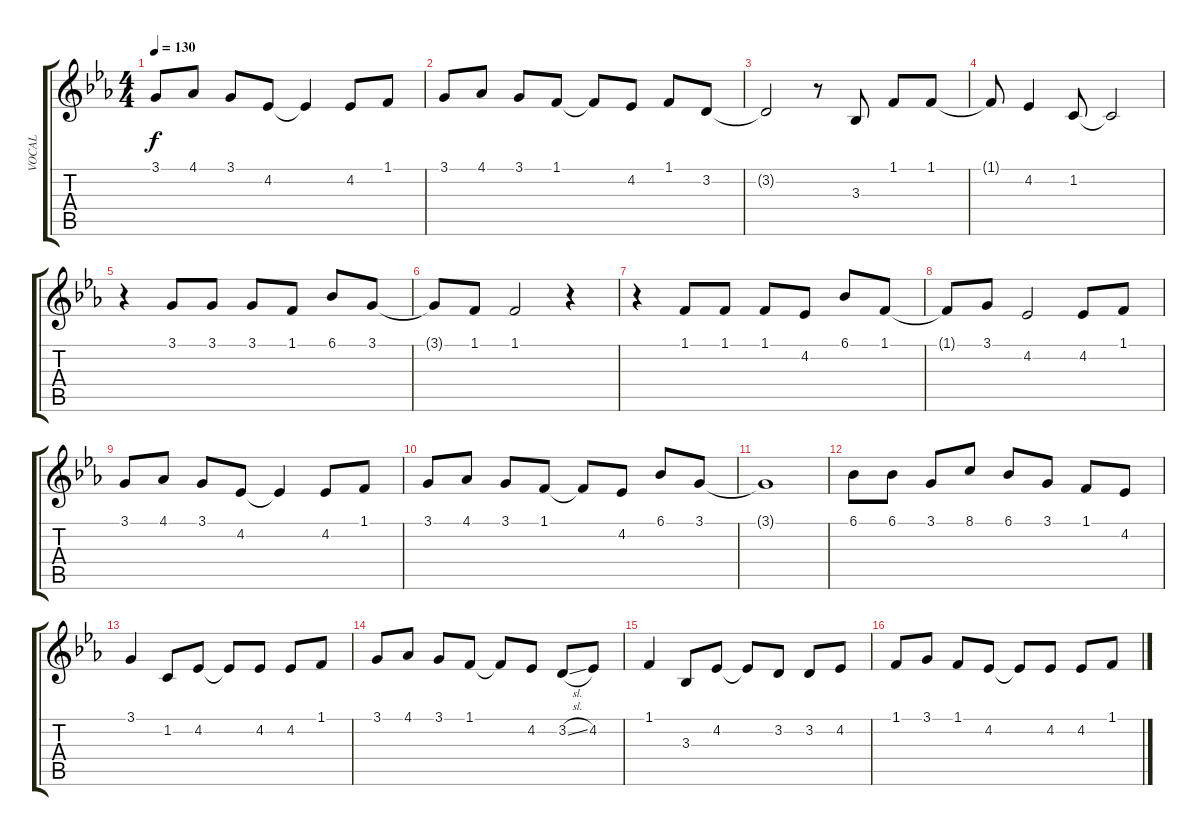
\track ("VOCAL" "VOCAL") {instrument clarinet}
\staff {score tabs}
\tuning (E4 B3 G3 D3 A2 E2) {hide}
\ts (4 4)
\tempo 130
\clef g2
\ks eb
3.1.8{dy f} 4.1.8 3.1.8 4.2.8 4.2{t}.4 4.2.8 1.1.8 |
3.1.8 4.1.8 3.1.8 1.1.8 1.1{t}.8 4.2.8 1.1.8 3.2.8 |
3.2{t}.2 r.8 3.3.8 1.1.8 1.1.8 |
1.1{t}.8 4.2.4 1.2.8 1.2{t}.2 |
r.4 3.1.8 3.1.8 3.1.8 1.1.8 6.1.8 3.1.8 |
3.1{t}.8 1.1.8 1.1.2 r.4 |
r.4 1.1.8 1.1.8 1.1.8 4.2.8 6.1.8 1.1.8 |
1.1{t}.8 3.1.8 4.2.2 4.2.8 1.1.8 |
3.1.8 4.1.8 3.1.8 4.2.8 4.2{t}.4 4.2.8 1.1.8 |
3.1.8 4.1.8 3.1.8 1.1.8 1.1{t}.8 4.2.8 6.1.8 3.1.8 |
3.1{t}.1 |
6.1.8 6.1.8 3.1.8 8.1.8 6.1.8 3.1.8 1.1.8 4.2.8 |
3.1.4 1.2.8 4.2.8 4.2{t}.8 4.2.8 4.2.8 1.1.8 |
3.1.8 4.1.8 3.1.8 1.1.8 1.1{t}.8 4.2.8 3.2{sl}.8 4.2.8 |
1.1.4 3.3.8 4.2.8 4.2{t}.8 3.2.8 3.2.8 4.2.8 |
1.1.8 3.1.8 1.1.8 4.2.8 4.2{t}.8 4.2.8 4.2.8 1.1.8
